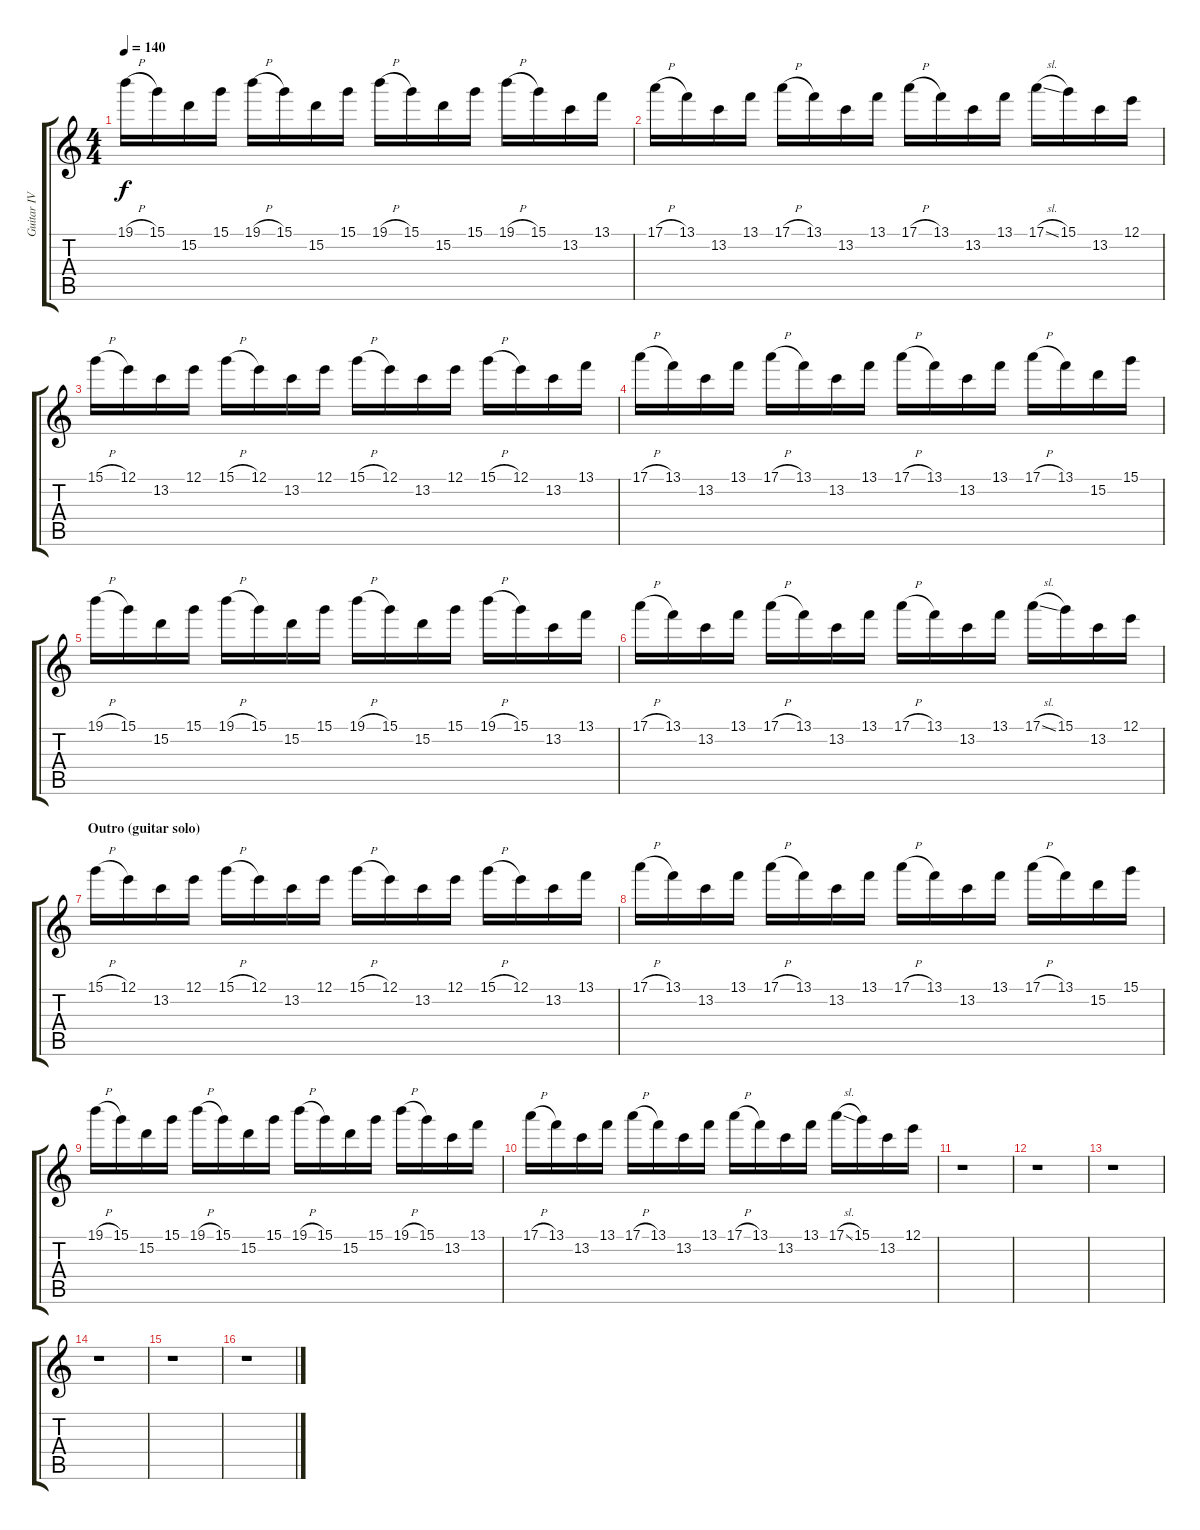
\track ("Guitar IV" "Guitar IV") {instrument overdrivenguitar}
\staff {score tabs}
\tuning (E4 B3 G3 D3 A2 E2) {hide}
\ts (4 4)
\tempo 140
\clef g2
\ks c
19.1{h}.16{dy f} 15.1.16 15.2.16 15.1.16 19.1{h}.16 15.1.16 15.2.16 15.1.16 19.1{h}.16 15.1.16 15.2.16 15.1.16 19.1{h}.16 15.1.16 13.2.16 13.1.16 |
17.1{h}.16 13.1.16 13.2.16 13.1.16 17.1{h}.16 13.1.16 13.2.16 13.1.16 17.1{h}.16 13.1.16 13.2.16 13.1.16 17.1{sl}.16 15.1.16 13.2.16 12.1.16 |
15.1{h}.16 12.1.16 13.2.16 12.1.16 15.1{h}.16 12.1.16 13.2.16 12.1.16 15.1{h}.16 12.1.16 13.2.16 12.1.16 15.1{h}.16 12.1.16 13.2.16 13.1.16 |
17.1{h}.16 13.1.16 13.2.16 13.1.16 17.1{h}.16 13.1.16 13.2.16 13.1.16 17.1{h}.16 13.1.16 13.2.16 13.1.16 17.1{h}.16 13.1.16 15.2.16 15.1.16 |
19.1{h}.16 15.1.16 15.2.16 15.1.16 19.1{h}.16 15.1.16 15.2.16 15.1.16 19.1{h}.16 15.1.16 15.2.16 15.1.16 19.1{h}.16 15.1.16 13.2.16 13.1.16 |
17.1{h}.16 13.1.16 13.2.16 13.1.16 17.1{h}.16 13.1.16 13.2.16 13.1.16 17.1{h}.16 13.1.16 13.2.16 13.1.16 17.1{sl}.16 15.1.16 13.2.16 12.1.16 |
\section ("" "Outro (guitar solo)")
15.1{h}.16 12.1.16 13.2.16 12.1.16 15.1{h}.16 12.1.16 13.2.16 12.1.16 15.1{h}.16 12.1.16 13.2.16 12.1.16 15.1{h}.16 12.1.16 13.2.16 13.1.16 |
17.1{h}.16 13.1.16 13.2.16 13.1.16 17.1{h}.16 13.1.16 13.2.16 13.1.16 17.1{h}.16 13.1.16 13.2.16 13.1.16 17.1{h}.16 13.1.16 15.2.16 15.1.16 |
19.1{h}.16 15.1.16 15.2.16 15.1.16 19.1{h}.16 15.1.16 15.2.16 15.1.16 19.1{h}.16 15.1.16 15.2.16 15.1.16 19.1{h}.16 15.1.16 13.2.16 13.1.16 |
17.1{h}.16 13.1.16 13.2.16 13.1.16 17.1{h}.16 13.1.16 13.2.16 13.1.16 17.1{h}.16 13.1.16 13.2.16 13.1.16 17.1{sl}.16 15.1.16 13.2.16 12.1.16 |
r.1 |
r.1 |
r.1 |
r.1 |
r.1 |
r.1
